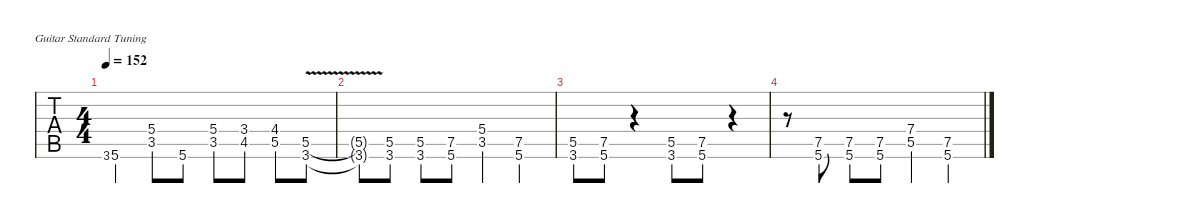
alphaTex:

\hideDynamics
\bracketExtendMode nobrackets
\singleTrackTrackNamePolicy hidden
\multiTrackTrackNamePolicy hidden
\firstSystemTrackNameMode fullname
\firstSystemTrackNameOrientation horizontal
\otherSystemsTrackNameOrientation horizontal
\track ("Guitar III" "Gui III") {instrument overdrivenguitar}
\staff {tabs}
\tuning (E4 B3 G3 D3 A2 E2)
\ts (4 4)
\tempo 152
\clef g2
\ks c
3.6.8{gr dy mf} 5.6.4{dy f} (5.4 3.5).8 5.6.8 (5.4 3.5).8 (3.4 4.5{acc #}).8 (4.4{acc #} 5.5).8 (5.5{v} 3.6{v ac}).8 |
(5.5{v t} 3.6{v t}).8 (5.5 3.6).8 (5.5 3.6).8 (7.5 5.6).8 (5.4 3.5).4 (7.5 5.6).4 |
(5.5 3.6{ac}).8 (7.5 5.6{ac}).8 r.4 (5.5 3.6{ac}).8 (7.5 5.6{ac}).8 r.4 |
r.8 (7.5 5.6{ac}).8 (7.5 5.6{ac}).8 (7.5 5.6{ac}).8 (7.4 5.5{ac}).4 (7.5 5.6{ac}).4
